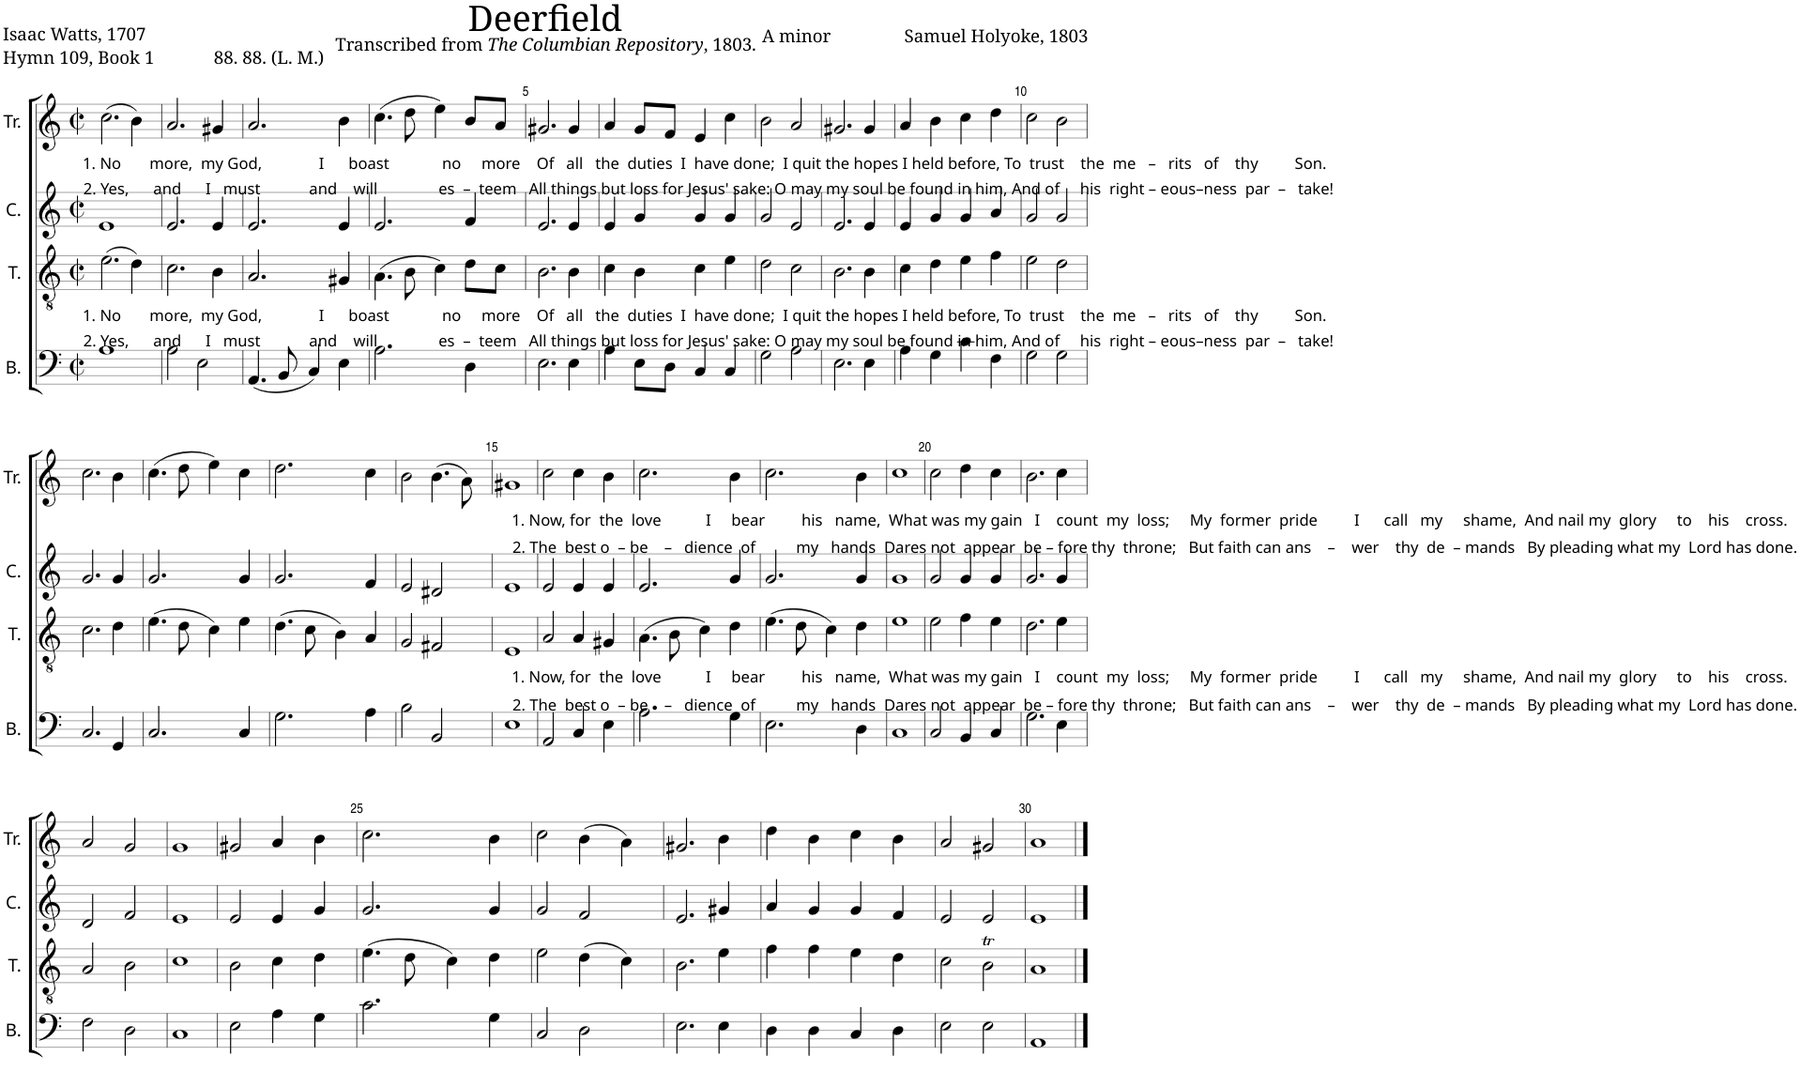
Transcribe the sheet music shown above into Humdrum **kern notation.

**kern	**kern	**kern	**kern
*part4	*part3	*part2	*part1
*staff4	*staff3	*staff2	*staff1
*I"B.	*I"T.	*I"C.	*I"Tr.
*I'B.	*I'T.	*I'C.	*I'Tr.
*clefF4	*clefGv2	*clefG2	*clefG2
*k[]	*k[]	*k[]	*k[]
*M2/2	*M2/2	*M2/2	*M2/2
*met(c|)	*met(c|)	*met(c|)	*met(c|)
=1	=1	=1	=1
!	!	!	!LO:TX:b:t=1. No       more,  my God,              I      boast             no     more    Of   all   the  duties  I  have done;  I quit the hopes I held before, To  trust    the  me   –   rits   of    thy         Son.
!	!	!	!LO:TX:b:t=2. Yes,      and      I   must            and    will               es  –  teem   All things but loss for Jesus' sake&colon; O may my soul be found in him, And of     his  right – eous–ness  par  –   take!
!	!LO:TX:b:t=1. No       more,  my God,              I      boast             no     more    Of   all   the  duties  I  have done;  I quit the hopes I held before, To  trust    the  me   –   rits   of    thy         Son.	!	!
!	!LO:TX:b:t=2. Yes,      and      I   must            and    will               es  –  teem   All things but loss for Jesus' sake&colon; O may my soul be found in him, And of     his  right – eous–ness  par  –   take!	!	!
1A	(2.e\	1e	(2.cc\
.	4d\)	.	4b\)
=2	=2	=2	=2
2A\	2.c\	2.e/	2.a/
2E\	.	.	.
.	4B\	4e/	4g#X/
=3	=3	=3	=3
(4.AA/	2.A/	2.e/	2.a/
8BB/	.	.	.
4C/)	.	.	.
4E\	4G#X/	4e/	4b\
=4	=4	=4	=4
2.A\	(4.A\	2.e/	(4.cc\
.	8B\	.	8dd\
.	4c\)	.	4ee\)
4D\	8d\L	4f/	8b/L
.	8c\J	.	8a/J
=5	=5	=5	=5
2.E\	2.B\	2.e/	2.g#X/
4E\	4B\	4e/	4g#/
=6	=6	=6	=6
4A\	4c\	4e/	4a/
8E\L	4B\	4g/	8g/L
8D\J	.	.	8f/J
4C/	4c\	4g/	4e/
4C/	4e\	4g/	4cc\
=7	=7	=7	=7
2G\	2d\	2g/	2b\
2A\	2c\	2e/	2a/
=8	=8	=8	=8
2.E\	2.B\	2.e/	2.g#X/
4E\	4B\	4e/	4g#/
=9	=9	=9	=9
4A\	4c\	4e/	4a/
4G\	4d\	4g/	4b\
4c\	4e\	4g/	4cc\
4F\	4f\	4a/	4dd\
=10	=10	=10	=10
2G\	2e\	2g/	2cc\
2G\	2d\	2g/	2b\
!!LO:LB:g=z
=11	=11	=11	=11
2.C/	2.c\	2.g/	2.cc\
4GG/	4d\	4g/	4b\
=12	=12	=12	=12
2.C/	(4.e\	2.g/	(4.cc\
.	8d\	.	8dd\
.	4c\)	.	4ee\)
4C/	4e\	4g/	4cc\
=13	=13	=13	=13
2.G\	(4.d\	2.g/	2.dd\
.	8c\	.	.
.	4B\)	.	.
4A\	4A/	4f/	4cc\
=14	=14	=14	=14
2B\	2G/	2e/	2b\
2BB/	2F#X/	2d#X/	(4.b\
.	.	.	8a\)
=15	=15	=15	=15
1E	1E	1e	1g#X
=16	=16	=16	=16
!	!	!	!LO:TX:b:t=1. Now, for  the  love           I     bear         his   name,  What was my gain   I    count  my  loss;     My  former  pride         I      call   my     shame,  And nail my  glory     to    his    cross.
!	!	!	!LO:TX:b:t=2. The  best o  – be    –   dience  of          my   hands  Dares not  appear  be – fore thy  throne;   But faith can ans    –    wer    thy  de  – mands   By pleading what my  Lord has done.
!	!LO:TX:b:t=1. Now, for  the  love           I     bear         his   name,  What was my gain   I    count  my  loss;     My  former  pride         I      call   my     shame,  And nail my  glory     to    his    cross.	!	!
!	!LO:TX:b:t=2. The  best o  – be    –   dience  of          my   hands  Dares not  appear  be – fore thy  throne;   But faith can ans    –    wer    thy  de  – mands   By pleading what my  Lord has done.	!	!
2AA/	2A/	2e/	2cc\
4C/	4A/	4e/	4cc\
4E\	4G#X/	4e/	4b\
=17	=17	=17	=17
2.A\	(4.A\	2.e/	2.cc\
.	8B\	.	.
.	4c\)	.	.
4G\	4d\	4g/	4b\
=18	=18	=18	=18
2.E\	(4.e\	2.g/	2.cc\
.	8d\	.	.
.	4c\)	.	.
4D\	4d\	4g/	4b\
=19	=19	=19	=19
1C	1e	1g	1cc
=20	=20	=20	=20
2C/	2e\	2g/	2cc\
4BB/	4f\	4g/	4dd\
4C/	4e\	4g/	4cc\
=21	=21	=21	=21
2.G\	2.d\	2.g/	2.b\
4E\	4e\	4g/	4cc\
!!LO:LB:g=z
=22	=22	=22	=22
2F\	2A/	2d/	2a/
2D\	2B\	2f/	2g/
=23	=23	=23	=23
1C	1c	1e	1g
=24	=24	=24	=24
2E\	2B\	2e/	2g#X/
4A\	4c\	4e/	4a/
4G\	4d\	4g/	4b\
=25	=25	=25	=25
2.c\	(4.e\	2.g/	2.cc\
.	8d\	.	.
.	4c\)	.	.
4G\	4d\	4g/	4b\
=26	=26	=26	=26
2C/	2e\	2g/	2cc\
2D\	(4d\	2f/	(4b\
.	4c\)	.	4a\)
=27	=27	=27	=27
2.E\	2.B\	2.e/	2.g#X/
4E\	4e\	4g#X/	4b\
=28	=28	=28	=28
4D\	4f\	4a/	4dd\
4D\	4f\	4g/	4b\
4C/	4e\	4g/	4cc\
4D\	4d\	4f/	4b\
=29	=29	=29	=29
2E\	2c\	2e/	2a/
2E\	2Bt\	2e/	2g#X/
=30	=30	=30	=30
1AA	1A	1e	1a
==	==	==	==
*-	*-	*-	*-
